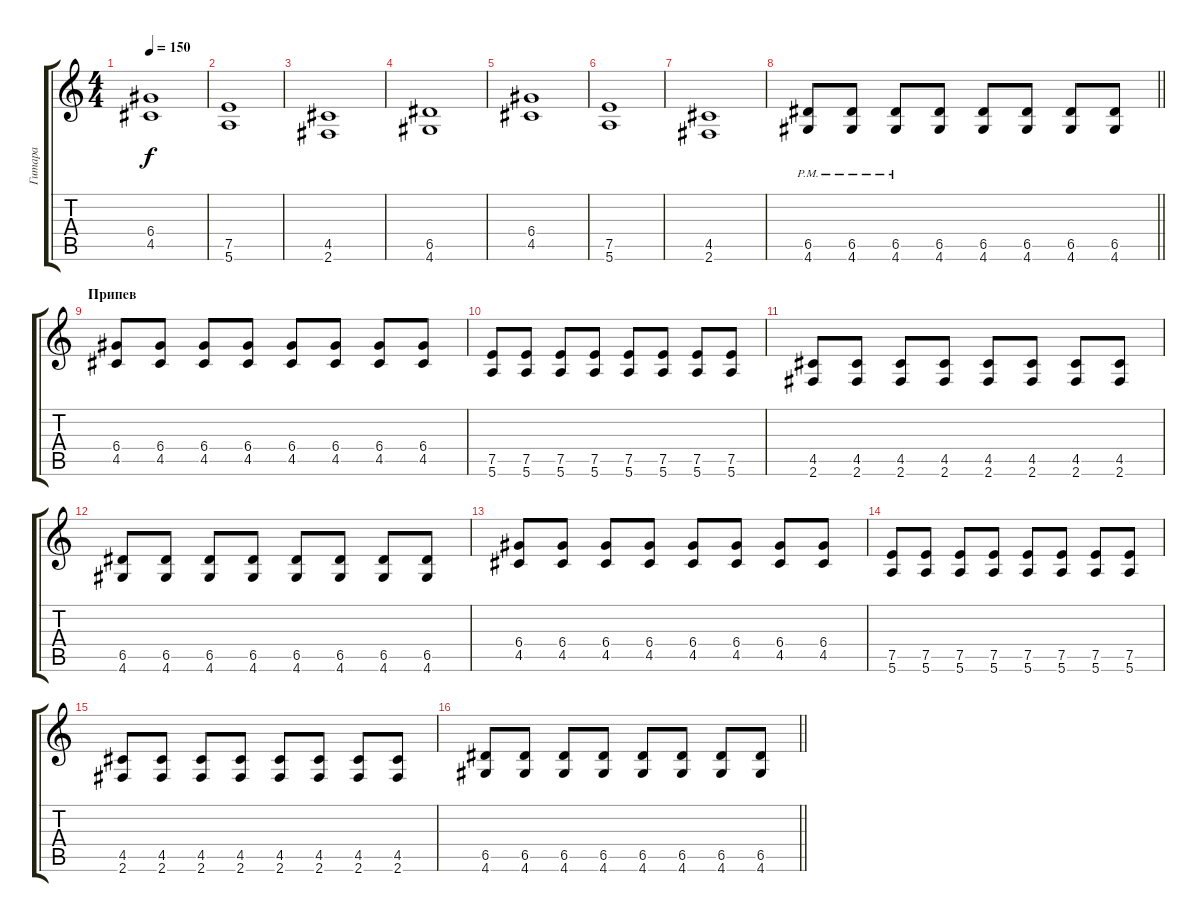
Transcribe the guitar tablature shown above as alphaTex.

\track ("Гитара" "Гитара") {instrument distortionguitar}
\staff {score tabs}
\tuning (E4 B3 G3 D3 A2 E2) {hide}
\ts (4 4)
\tempo 150
\clef g2
\ks c
(6.4 4.5).1{dy f} |
(7.5 5.6).1 |
(4.5 2.6).1 |
(6.5 4.6).1 |
(6.4 4.5).1 |
(7.5 5.6).1 |
(4.5 2.6).1 |
\barLineRight lightlight
(6.5{pm} 4.6{pm}).8 (6.5{pm} 4.6{pm}).8 (6.5{pm} 4.6{pm}).8 (6.5 4.6).8 (6.5 4.6).8 (6.5 4.6).8 (6.5 4.6).8 (6.5 4.6).8 |
\section ("" "Припев")
(6.4 4.5).8 (6.4 4.5).8 (6.4 4.5).8 (6.4 4.5).8 (6.4 4.5).8 (6.4 4.5).8 (6.4 4.5).8 (6.4 4.5).8 |
(7.5 5.6).8 (7.5 5.6).8 (7.5 5.6).8 (7.5 5.6).8 (7.5 5.6).8 (7.5 5.6).8 (7.5 5.6).8 (7.5 5.6).8 |
(4.5 2.6).8 (4.5 2.6).8 (4.5 2.6).8 (4.5 2.6).8 (4.5 2.6).8 (4.5 2.6).8 (4.5 2.6).8 (4.5 2.6).8 |
(6.5 4.6).8 (6.5 4.6).8 (6.5 4.6).8 (6.5 4.6).8 (6.5 4.6).8 (6.5 4.6).8 (6.5 4.6).8 (6.5 4.6).8 |
(6.4 4.5).8 (6.4 4.5).8 (6.4 4.5).8 (6.4 4.5).8 (6.4 4.5).8 (6.4 4.5).8 (6.4 4.5).8 (6.4 4.5).8 |
(7.5 5.6).8 (7.5 5.6).8 (7.5 5.6).8 (7.5 5.6).8 (7.5 5.6).8 (7.5 5.6).8 (7.5 5.6).8 (7.5 5.6).8 |
(4.5 2.6).8 (4.5 2.6).8 (4.5 2.6).8 (4.5 2.6).8 (4.5 2.6).8 (4.5 2.6).8 (4.5 2.6).8 (4.5 2.6).8 |
\barLineRight lightlight
(6.5 4.6).8 (6.5 4.6).8 (6.5 4.6).8 (6.5 4.6).8 (6.5 4.6).8 (6.5 4.6).8 (6.5 4.6).8 (6.5 4.6).8
